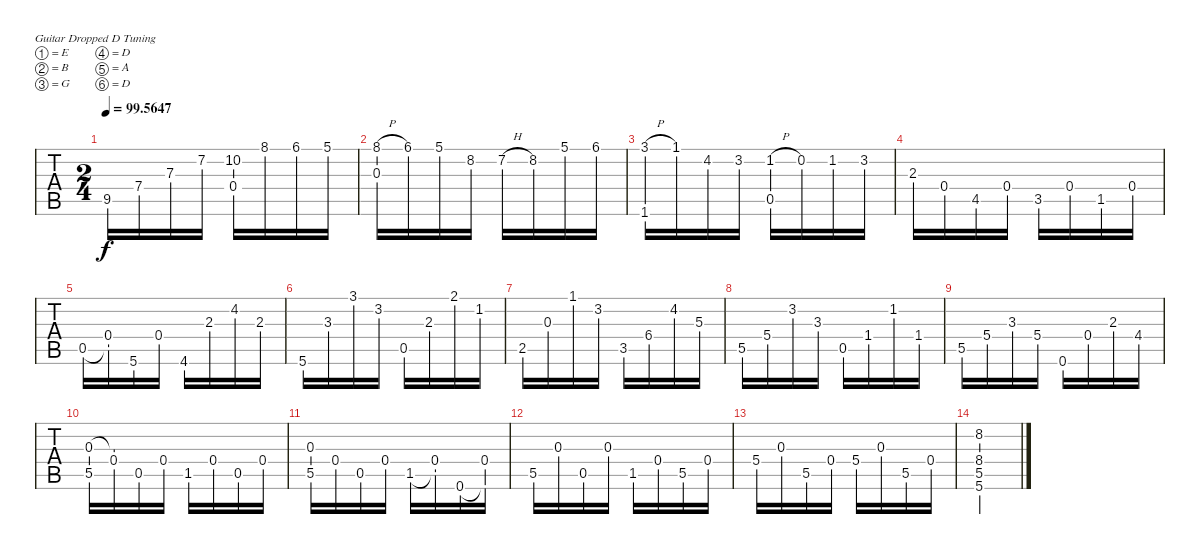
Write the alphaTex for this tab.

\bracketExtendMode groupsimilarinstruments
\singleTrackTrackNamePolicy hidden
\multiTrackTrackNamePolicy hidden
\firstSystemTrackNameOrientation horizontal
\otherSystemsTrackNameOrientation horizontal
\track ("Classic Guitar" "N-Gt") {instrument acousticguitarnylon}
\staff {tabs}
\tuning (E4 B3 G3 D3 A2 D2)
\ts (2 4)
\tempo
99.5647
\accidentals auto
\clef g2
\ottava regular
\simile none
\scale
1.13241
\ks c
9.5.16{dy f} 7.4.16 7.3.16 7.2.16 (10.2 0.4).16 8.1.16 6.1.16 5.1.16 |
\scale
0.955864 (8.1{h} 0.3).16 6.1.16 5.1.16 8.2.16 7.2{h}.16 8.2.16 5.1.16 6.1.16 |
\scale
0.955864 (3.1{h} 1.6).16 1.1.16 4.2.16 3.2.16 (1.2{h} 0.5).16 0.2.16 1.2.16 3.2.16 |
\scale
0.955864 2.3.16 0.4.16 4.5.16 0.4.16 3.5.16 0.4.16 1.5.16 0.4.16 |
\scale
1.13241 0.5.16 (0.4 0.5{t}).16 5.6.16 0.4.16 4.6.16 2.3.16 4.2.16 2.3.16 |
\scale
0.955864 5.6.16 3.3.16 3.1.16 3.2.16 0.5.16 2.3.16 2.1.16 1.2.16 |
\scale
0.955864 2.5.16 0.3.16 1.1.16 3.2.16 3.5.16 6.4.16 4.2.16 5.3.16 |
\scale
0.955864 5.5.16 5.4.16 3.2.16 3.3.16 0.5.16 1.4.16 1.2.16 1.4.16 |
\scale
1.13241 5.5.16 5.4.16 3.3.16 5.4.16 0.6.16 0.4.16 2.3.16 4.4.16 |
\scale
0.955864 (0.3 5.5).16 (0.3{t} 0.4).16 0.5.16 0.4.16 1.5.16 0.4.16 0.5.16 0.4.16 |
\scale
0.955864 (0.3 5.5).16 0.4.16 0.5.16 0.4.16 1.5.16 (0.4 1.5{t}).16 0.6.16 (0.4 0.6{t}).16 |
\scale
0.955864 5.5.16 0.3.16 0.5.16 0.3.16 1.5.16 0.4.16 5.5.16 0.4.16 |
\scale
1.08827 5.4.16 0.3.16 5.5.16 0.4.16 5.4.16 0.3.16 5.5.16 0.4.16 |
\scale
0.955864 (5.5 5.6 8.2 8.4).2
